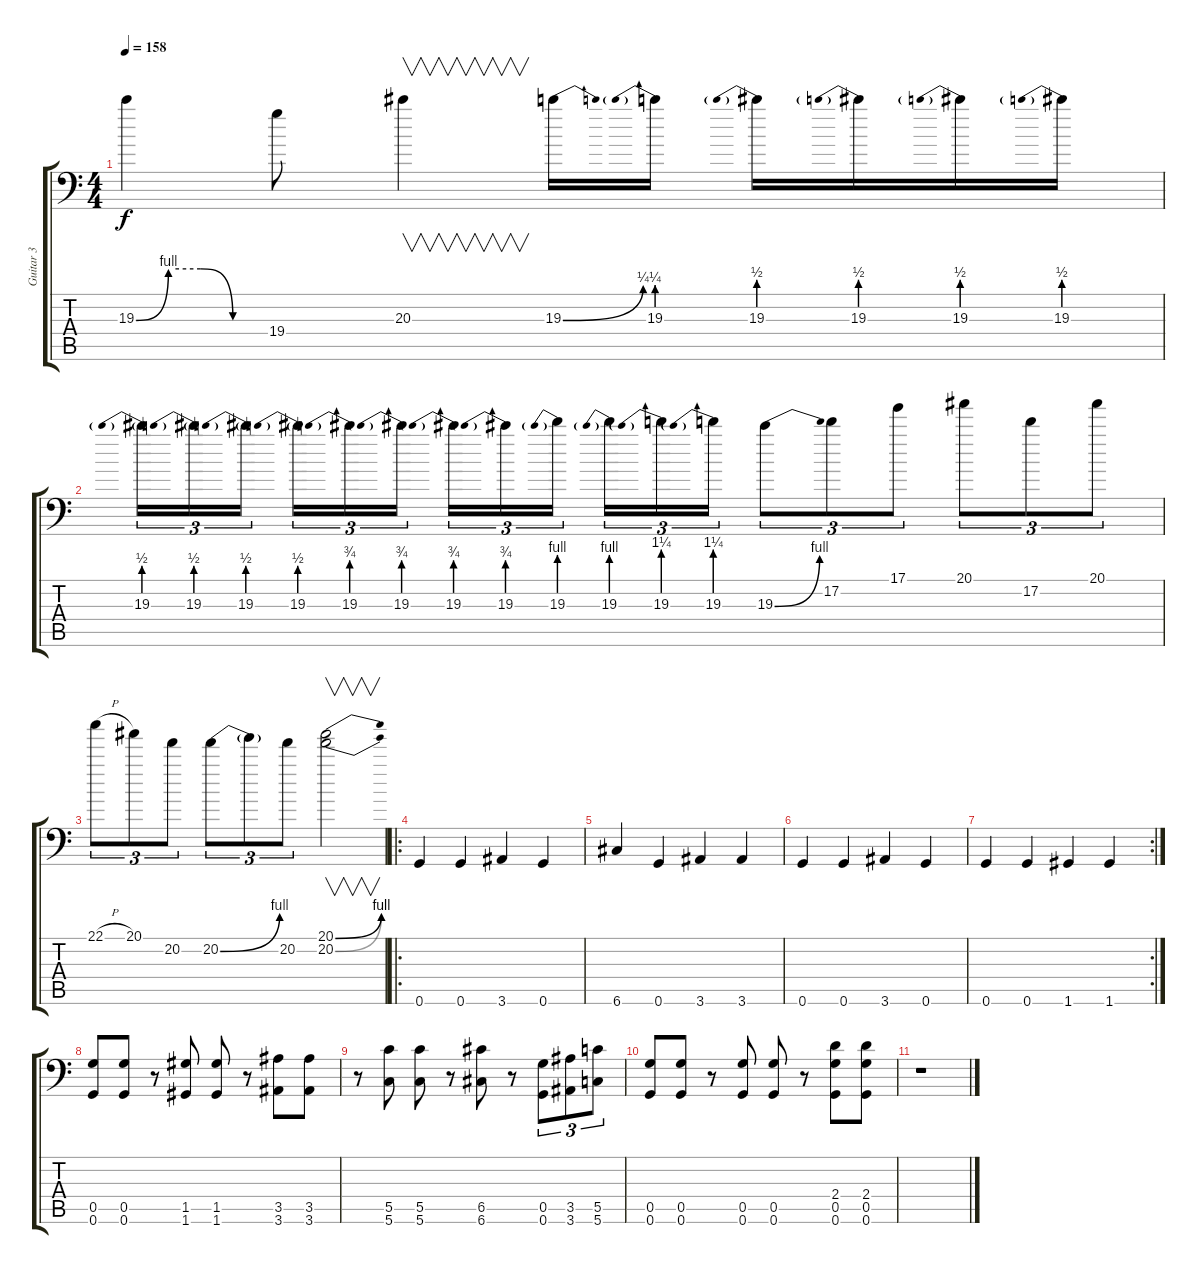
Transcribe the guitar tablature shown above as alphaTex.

\track ("Guitar 3" "Guitar 3") {instrument distortionguitar}
\staff {score tabs}
\tuning (D4 A3 F3 C3 G2 G1) {hide}
\ts (4 4)
\tempo 158
\clef f4
\ks c
19.3{be (custom 0 0 15 4 30 4 45 0 60 0)}.4{dy f} 19.4.8 20.3.4{v} 19.3{be (bend 0 0 60 1)}.16 19.3{be (prebend 0 1 60 1)}.16 19.3{be (prebend 0 2 60 2)}.16 19.3{be (prebend 0 2 60 2)}.16 19.3{be (prebend 0 2 60 2)}.16 19.3{be (prebend 0 2 60 2)}.16 |
19.3{be (prebend 0 2 60 2)}.16{tu (3 2)} 19.3{be (prebend 0 2 60 2)}.16{tu (3 2)} 19.3{be (prebend 0 2 60 2)}.16{tu (3 2)} 19.3{be (prebend 0 2 60 2)}.16{tu (3 2)} 19.3{be (prebend 0 3 60 3)}.16{tu (3 2)} 19.3{be (prebend 0 3 60 3)}.16{tu (3 2)} 19.3{be (prebend 0 3 60 3)}.16{tu (3 2)} 19.3{be (prebend 0 3 60 3)}.16{tu (3 2)} 19.3{be (prebend 0 4 60 4)}.16{tu (3 2)} 19.3{be (prebend 0 4 60 4)}.16{tu (3 2)} 19.3{be (prebend 0 5 60 5)}.16{tu (3 2)} 19.3{be (prebend 0 5 60 5)}.16{tu (3 2)} 19.3{be (bend 0 0 60 4)}.8{tu (3 2)} 17.2.8{tu (3 2)} 17.1.8{tu (3 2)} 20.1.8{tu (3 2)} 17.2.8{tu (3 2)} 20.1.8{tu (3 2)} |
22.1{h}.8{tu (3 2)} 20.1.8{tu (3 2)} 20.2.8{tu (3 2)} 20.2{be (bend 0 0 60 4)}.8{tu (3 2)} 20.2{t}.8{tu (3 2)} 20.2.8{tu (3 2)} (20.1{be (bend 0 0 60 4)} 20.2{be (bend 0 0 60 4)}).2{v} |
\ro
0.6.4 0.6.4 3.6.4 0.6.4 |
6.6.4 0.6.4 3.6.4 3.6.4 |
0.6.4 0.6.4 3.6.4 0.6.4 |
\rc 2
0.6.4 0.6.4 1.6.4 1.6.4 |
(0.5 0.6).8 (0.5 0.6).8 r.8 (1.5 1.6).8 (1.5 1.6).8 r.8 (3.5 3.6).8 (3.5 3.6).8 |
r.8 (5.5 5.6).8 (5.5 5.6).8 r.8 (6.5 6.6).8 r.8 (0.5 0.6).8{tu (3 2)} (3.5 3.6).8{tu (3 2)} (5.5 5.6).8{tu (3 2)} |
(0.5 0.6).8 (0.5 0.6).8 r.8 (0.5 0.6).8 (0.5 0.6).8 r.8 (2.4 0.5 0.6).8 (2.4 0.5 0.6).8 |
r.1
